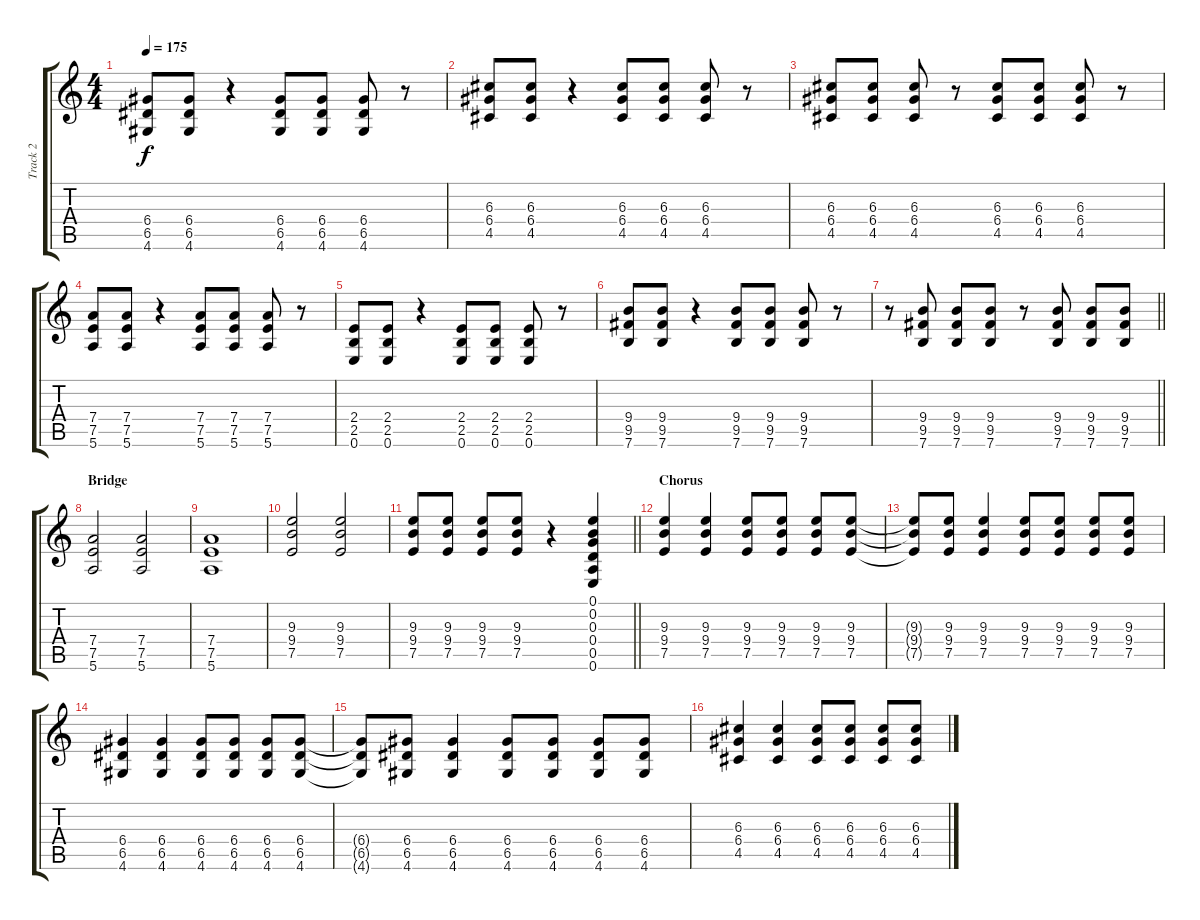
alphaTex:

\track ("Track 2" "Track 2") {instrument distortionguitar}
\staff {score tabs}
\tuning (E4 B3 G3 D3 A2 E2) {hide}
\ts (4 4)
\tempo 175
\clef g2
\ks c
(6.4 6.5 4.6).8{dy f} (6.4 6.5 4.6).8 r.4 (6.4 6.5 4.6).8 (6.4 6.5 4.6).8 (6.4 6.5 4.6).8 r.8 |
(6.3 6.4 4.5).8 (6.3 6.4 4.5).8 r.4 (6.3 6.4 4.5).8 (6.3 6.4 4.5).8 (6.3 6.4 4.5).8 r.8 |
(6.3 6.4 4.5).8 (6.3 6.4 4.5).8 (6.3 6.4 4.5).8 r.8 (6.3 6.4 4.5).8 (6.3 6.4 4.5).8 (6.3 6.4 4.5).8 r.8 |
(7.4 7.5 5.6).8 (7.4 7.5 5.6).8 r.4 (7.4 7.5 5.6).8 (7.4 7.5 5.6).8 (7.4 7.5 5.6).8 r.8 |
(2.4 2.5 0.6).8 (2.4 2.5 0.6).8 r.4 (2.4 2.5 0.6).8 (2.4 2.5 0.6).8 (2.4 2.5 0.6).8 r.8 |
(9.4 9.5 7.6).8 (9.4 9.5 7.6).8 r.4 (9.4 9.5 7.6).8 (9.4 9.5 7.6).8 (9.4 9.5 7.6).8 r.8 |
\barLineRight lightlight
r.8 (9.4 9.5 7.6).8 (9.4 9.5 7.6).8 (9.4 9.5 7.6).8 r.8 (9.4 9.5 7.6).8 (9.4 9.5 7.6).8 (9.4 9.5 7.6).8 |
\section ("" "Bridge")
(7.4 7.5 5.6).2 (7.4 7.5 5.6).2 |
(7.4 7.5 5.6).1 |
(9.3 9.4 7.5).2 (9.3 9.4 7.5).2 |
\barLineRight lightlight
(9.3 9.4 7.5).8 (9.3 9.4 7.5).8 (9.3 9.4 7.5).8 (9.3 9.4 7.5).8 r.4 (0.1 0.2 0.3 0.4 0.5 0.6).4 |
\section ("" "Chorus")
(9.3 9.4 7.5).4 (9.3 9.4 7.5).4 (9.3 9.4 7.5).8 (9.3 9.4 7.5).8 (9.3 9.4 7.5).8 (9.3 9.4 7.5).8 |
(9.3{t} 9.4{t} 7.5{t}).8 (9.3 9.4 7.5).8 (9.3 9.4 7.5).4 (9.3 9.4 7.5).8 (9.3 9.4 7.5).8 (9.3 9.4 7.5).8 (9.3 9.4 7.5).8 |
(6.4 6.5 4.6).4 (6.4 6.5 4.6).4 (6.4 6.5 4.6).8 (6.4 6.5 4.6).8 (6.4 6.5 4.6).8 (6.4 6.5 4.6).8 |
(6.4{t} 6.5{t} 4.6{t}).8 (6.4 6.5 4.6).8 (6.4 6.5 4.6).4 (6.4 6.5 4.6).8 (6.4 6.5 4.6).8 (6.4 6.5 4.6).8 (6.4 6.5 4.6).8 |
(6.3 6.4 4.5).4 (6.3 6.4 4.5).4 (6.3 6.4 4.5).8 (6.3 6.4 4.5).8 (6.3 6.4 4.5).8 (6.3 6.4 4.5).8
